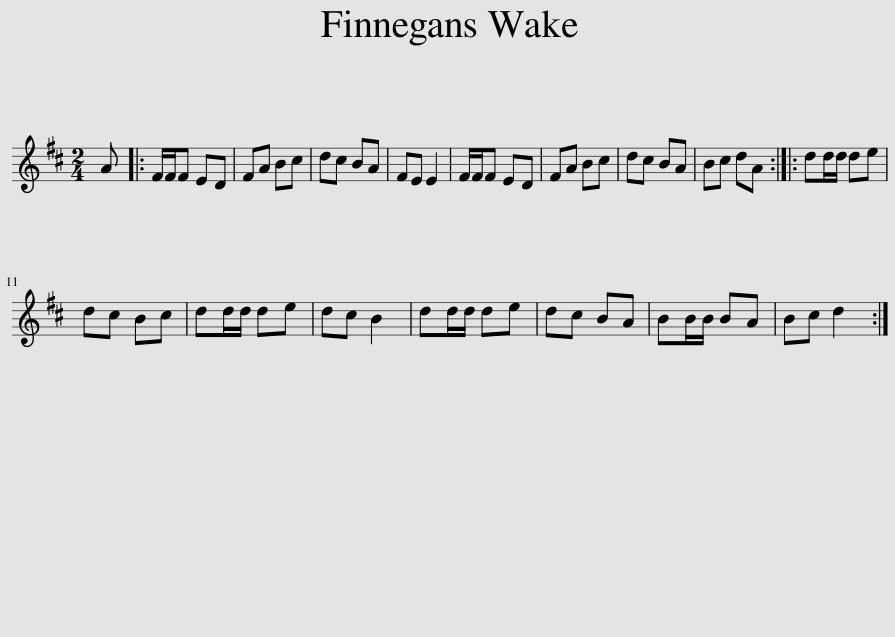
X:1
L:1/8
M:2/4
I:linebreak $
K:D
V:1 treble
V:1
 A |: F/F/F ED | FA Bc | dc BA | FE E2 | %5
 F/F/F ED | FA Bc | dc BA | Bc dA :: dd/d/ de |$ %10
 dc Bc | dd/d/ de | dc B2 | dd/d/ de | dc BA | %15
 BB/B/ BA | Bc d2 :| %17
